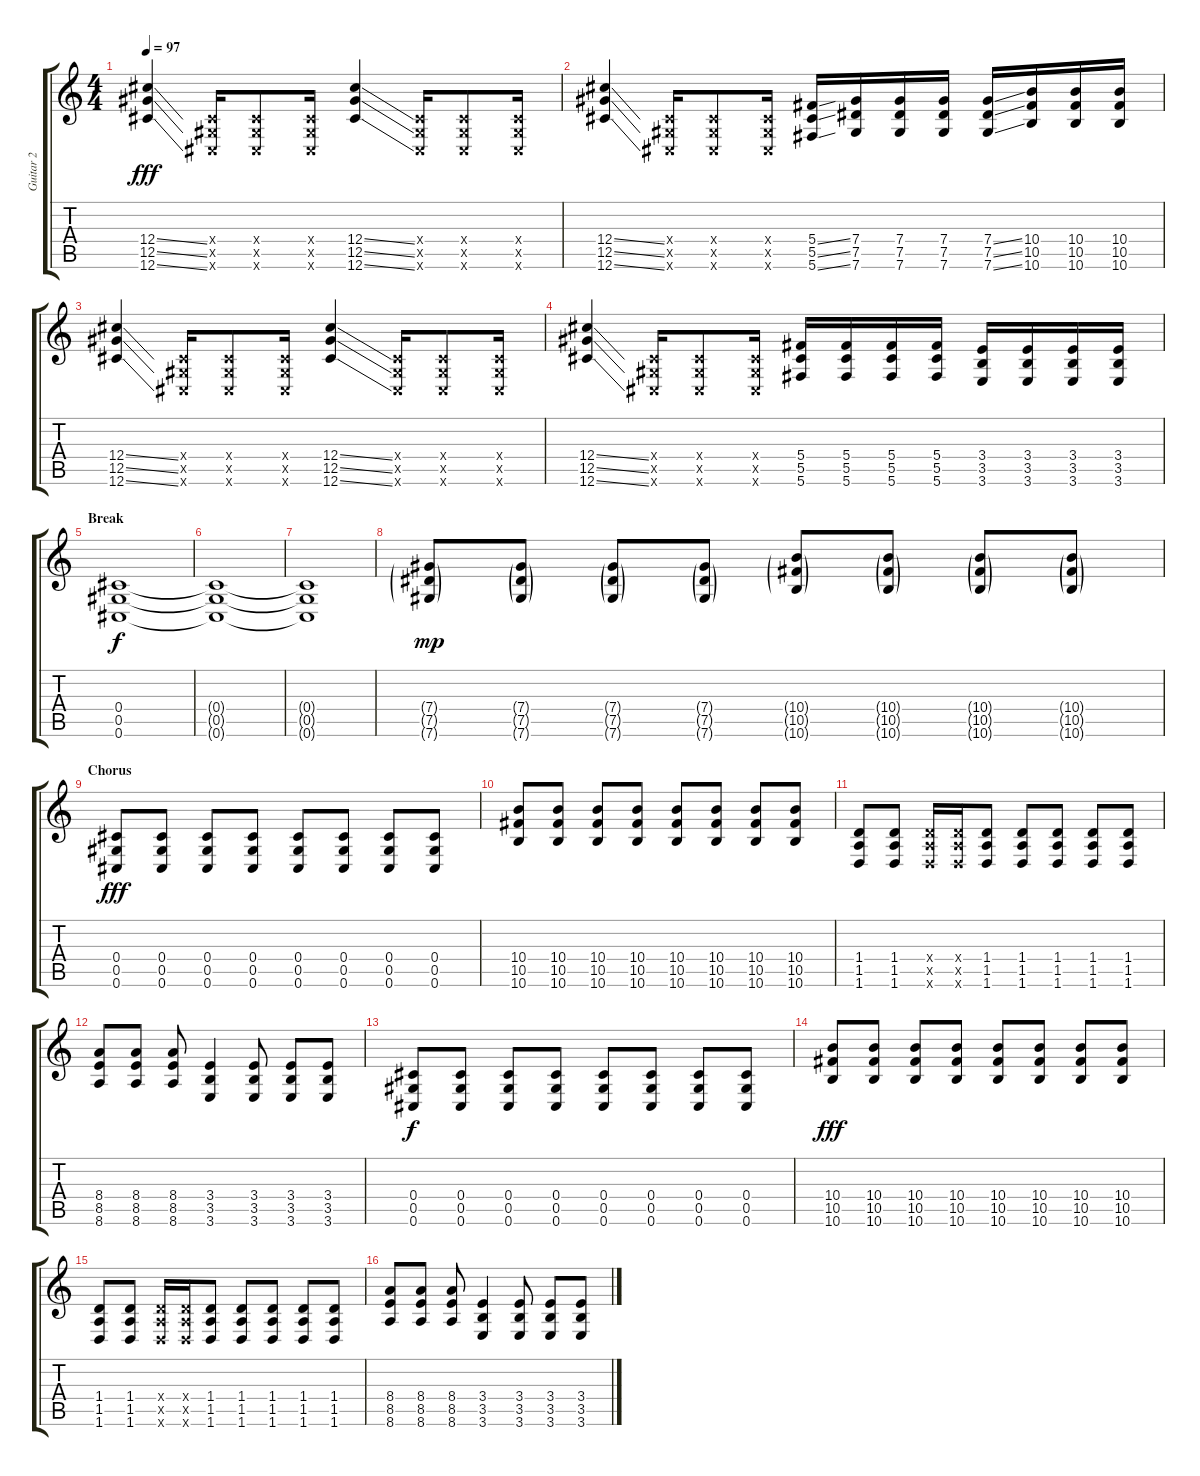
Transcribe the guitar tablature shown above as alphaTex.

\track ("Guitar 2" "Guitar 2") {instrument distortionguitar}
\staff {score tabs}
\tuning (Eb4 Bb3 Gb3 Db3 Ab2 Db2) {hide}
\ts (4 4)
\tempo 97
\clef g2
\ks c
(12.4{ss} 12.5{ss} 12.6{ss}).4{dy fff} (0.4{x} 0.5{x} 0.6{x}).16 (0.4{x} 0.5{x} 0.6{x}).8 (0.4{x} 0.5{x} 0.6{x}).16 (12.4{ss} 12.5{ss} 12.6{ss}).4 (0.4{x} 0.5{x} 0.6{x}).16 (0.4{x} 0.5{x} 0.6{x}).8 (0.4{x} 0.5{x} 0.6{x}).16 |
(12.4{ss} 12.5{ss} 12.6{ss}).4 (0.4{x} 0.5{x} 0.6{x}).16 (0.4{x} 0.5{x} 0.6{x}).8 (0.4{x} 0.5{x} 0.6{x}).16 (5.4{ss} 5.5{ss} 5.6{ss}).16 (7.4 7.5 7.6).16 (7.4 7.5 7.6).16 (7.4 7.5 7.6).16 (7.4{ss} 7.5{ss} 7.6{ss}).16 (10.4 10.5 10.6).16 (10.4 10.5 10.6).16 (10.4 10.5 10.6).16 |
(12.4{ss} 12.5{ss} 12.6{ss}).4 (0.4{x} 0.5{x} 0.6{x}).16 (0.4{x} 0.5{x} 0.6{x}).8 (0.4{x} 0.5{x} 0.6{x}).16 (12.4{ss} 12.5{ss} 12.6{ss}).4 (0.4{x} 0.5{x} 0.6{x}).16 (0.4{x} 0.5{x} 0.6{x}).8 (0.4{x} 0.5{x} 0.6{x}).16 |
(12.4{ss} 12.5{ss} 12.6{ss}).4 (0.4{x} 0.5{x} 0.6{x}).16 (0.4{x} 0.5{x} 0.6{x}).8 (0.4{x} 0.5{x} 0.6{x}).16 (5.4 5.5 5.6).16 (5.4 5.5 5.6).16 (5.4 5.5 5.6).16 (5.4 5.5 5.6).16 (3.4 3.5 3.6).16 (3.4 3.5 3.6).16 (3.4 3.5 3.6).16 (3.4 3.5 3.6).16 |
\section ("" "Break")
(0.4 0.5 0.6).1{dy f volume 2} |
(0.4{t} 0.5{t} 0.6{t}).1 |
(0.4{t} 0.5{t} 0.6{t}).1 |
(7.4{g} 7.5{g} 7.6{g}).8{dy mp volume 16} (7.4{g} 7.5{g} 7.6{g}).8 (7.4{g} 7.5{g} 7.6{g}).8 (7.4{g} 7.5{g} 7.6{g}).8 (10.4{g} 10.5{g} 10.6{g}).8 (10.4{g} 10.5{g} 10.6{g}).8 (10.4{g} 10.5{g} 10.6{g}).8 (10.4{g} 10.5{g} 10.6{g}).8 |
\section ("" "Chorus")
(0.4 0.5 0.6).8{dy fff volume 16} (0.4 0.5 0.6).8 (0.4 0.5 0.6).8 (0.4 0.5 0.6).8 (0.4 0.5 0.6).8 (0.4 0.5 0.6).8 (0.4 0.5 0.6).8 (0.4 0.5 0.6).8 |
(10.4 10.5 10.6).8 (10.4 10.5 10.6).8 (10.4 10.5 10.6).8 (10.4 10.5 10.6).8 (10.4 10.5 10.6).8 (10.4 10.5 10.6).8 (10.4 10.5 10.6).8 (10.4 10.5 10.6).8 |
(1.4 1.5 1.6).8 (1.4 1.5 1.6).8 (1.4{x} 1.5{x} 1.6{x}).16 (1.4{x} 1.5{x} 1.6{x}).16 (1.4 1.5 1.6).8 (1.4 1.5 1.6).8 (1.4 1.5 1.6).8 (1.4 1.5 1.6).8 (1.4 1.5 1.6).8 |
(8.4 8.5 8.6).8 (8.4 8.5 8.6).8 (8.4 8.5 8.6).8 (3.4 3.5 3.6).4 (3.4 3.5 3.6).8 (3.4 3.5 3.6).8 (3.4 3.5 3.6).8 |
(0.4 0.5 0.6).8{dy f} (0.4 0.5 0.6).8 (0.4 0.5 0.6).8 (0.4 0.5 0.6).8 (0.4 0.5 0.6).8 (0.4 0.5 0.6).8 (0.4 0.5 0.6).8 (0.4 0.5 0.6).8 |
(10.4 10.5 10.6).8{dy fff} (10.4 10.5 10.6).8 (10.4 10.5 10.6).8 (10.4 10.5 10.6).8 (10.4 10.5 10.6).8 (10.4 10.5 10.6).8 (10.4 10.5 10.6).8 (10.4 10.5 10.6).8 |
(1.4 1.5 1.6).8 (1.4 1.5 1.6).8 (1.4{x} 1.5{x} 1.6{x}).16 (1.4{x} 1.5{x} 1.6{x}).16 (1.4 1.5 1.6).8 (1.4 1.5 1.6).8 (1.4 1.5 1.6).8 (1.4 1.5 1.6).8 (1.4 1.5 1.6).8 |
(8.4 8.5 8.6).8 (8.4 8.5 8.6).8 (8.4 8.5 8.6).8 (3.4 3.5 3.6).4 (3.4 3.5 3.6).8 (3.4 3.5 3.6).8 (3.4 3.5 3.6).8
